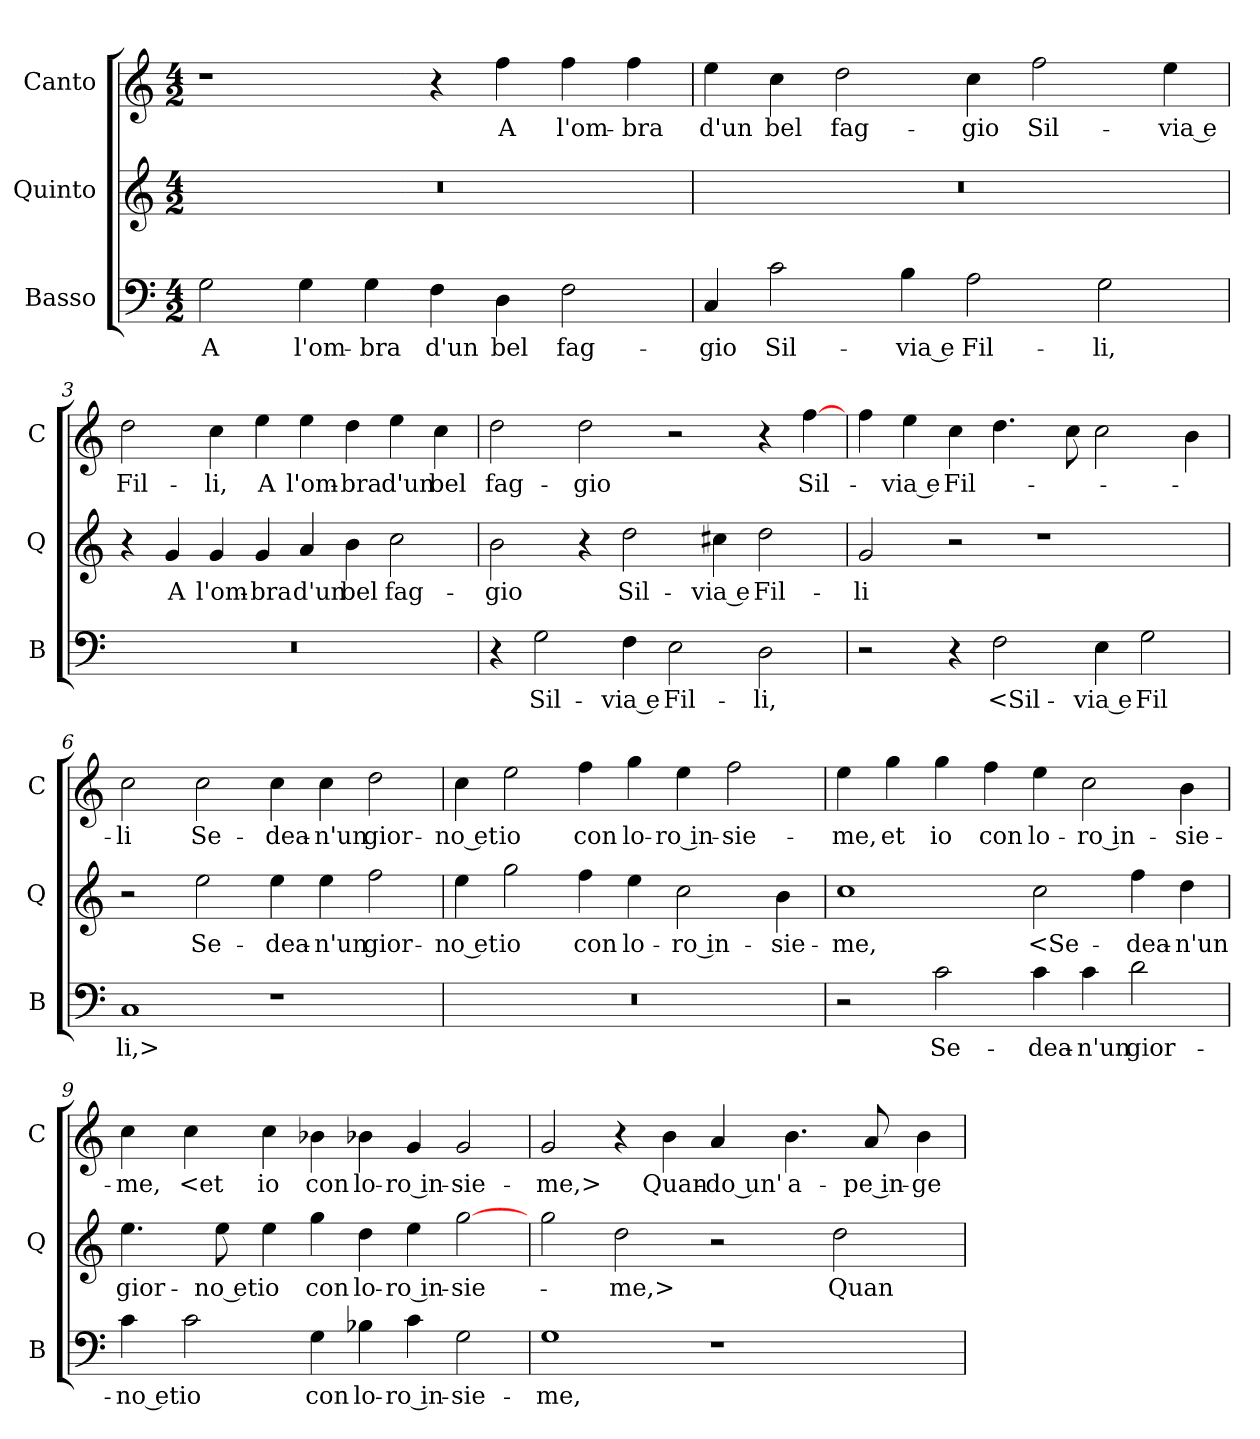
**kern	**text	**kern	**text	**kern	**text
*part3	*part3	*part2	*part2	*part1	*part1
*staff3	*staff3	*staff2	*staff2	*staff1	*staff1
*I"Basso	*	*I"Quinto	*	*I"Canto	*
*I'B	*	*I'Q	*	*I'C	*
*clefF4	*	*clefG2	*	*clefG2	*
*k[]	*	*k[]	*	*k[]	*
*M4/2	*	*M4/2	*	*M4/2	*
=1	=1	=1	=1	=1	=1
2G	A	0r	.	1r	.
4G	l'om-	.	.	.	.
4G	-bra	.	.	.	.
4F	d'un	.	.	4r	.
4D	bel	.	.	4ff	A
2F	fag-	.	.	4ff	l'om-
.	.	.	.	4ff	-bra
=2	=2	=2	=2	=2	=2
4C	-gio	0r	.	4ee	d'un
2c	Sil-	.	.	4cc	bel
.	.	.	.	2dd	fag-
4B	-via e	.	.	.	.
2A	Fil-	.	.	4cc	-gio
.	.	.	.	2ff	Sil-
2G	-li,	.	.	.	.
.	.	.	.	4ee	-via e
=3	=3	=3	=3	=3	=3
0r	.	4r	.	2dd	Fil-
.	.	4g	A	.	.
.	.	4g	l'om-	4cc	-li,
.	.	4g	-bra	4ee	A
.	.	4a	d'un	4ee	l'om-
.	.	4b	bel	4dd	-bra
.	.	2cc	fag-	4ee	d'un
.	.	.	.	4cc	bel
=4	=4	=4	=4	=4	=4
4r	.	2b	-gio	2dd	fag-
2G	Sil-	.	.	.	.
.	.	4r	.	2dd	-gio
4F	-via e	2dd	Sil-	.	.
2E	Fil-	.	.	2r	.
.	.	4cc#X	-via e	.	.
2D	-li,	2dd	Fil-	4r	.
.	.	.	.	[4ff	Sil-
=5	=5	=5	=5	=5	=5
2r	.	2g	-li	4ff	.
.	.	.	.	4ee	-via e
4r	.	2r	.	4cc	Fil-
2F	<Sil-	.	.	4.dd	.
.	.	1r	.	.	.
.	.	.	.	8cc	.
4E	-via e	.	.	2cc	.
2G	Fil	.	.	.	.
.	.	.	.	4b	.
=6	=6	=6	=6	=6	=6
1C	li,>	2r	.	2cc	-li
.	.	2ee	Se-	2cc	Se-
1r	.	4ee	-dea-	4cc	-dea-
.	.	4ee	-n'un	4cc	-n'un
.	.	2ff	gior-	2dd	gior-
=7	=7	=7	=7	=7	=7
0r	.	4ee	-no et	4cc	-no et
.	.	2gg	io	2ee	io
.	.	4ff	con	4ff	con
.	.	4ee	lo-	4gg	lo-
.	.	2cc	-ro in-	4ee	-ro in-
.	.	.	.	2ff	-sie-
.	.	4b	-sie-	.	.
=8	=8	=8	=8	=8	=8
2r	.	1cc	-me,	4ee	-me,
.	.	.	.	4gg	et
2c	Se-	.	.	4gg	io
.	.	.	.	4ff	con
4c	-dea-	2cc	<Se-	4ee	lo-
4c	-n'un	.	.	2cc	-ro in-
2d	gior-	4ff	-dea-	.	.
.	.	4dd	-n'un	4b	-sie-
=9	=9	=9	=9	=9	=9
4c	-no et	4.ee	gior-	4cc	-me,
2c	io	.	.	4cc	<et
.	.	8ee	-no et	.	.
.	.	4ee	io	4cc	io
4G	con	4gg	con	4b-X	con
4B-X	lo-	4dd	lo-	4b-X	lo-
4c	-ro in-	4ee	-ro in-	4g	-ro in-
2G	-sie-	[2gg	-sie-	2g	-sie-
=10	=10	=10	=10	=10	=10
1G	-me,	2gg	.	2g	-me,>
.	.	2dd	-me,>	4r	.
.	.	.	.	4b	Quan-
1r	.	2r	.	4a	-do un'
.	.	.	.	4.b	a-
.	.	2dd	Quan-	.	.
.	.	.	.	8a	-pe in-
.	.	.	.	4b	-ge-
=	=	=	=	=	=
*-	*-	*-	*-	*-	*-
